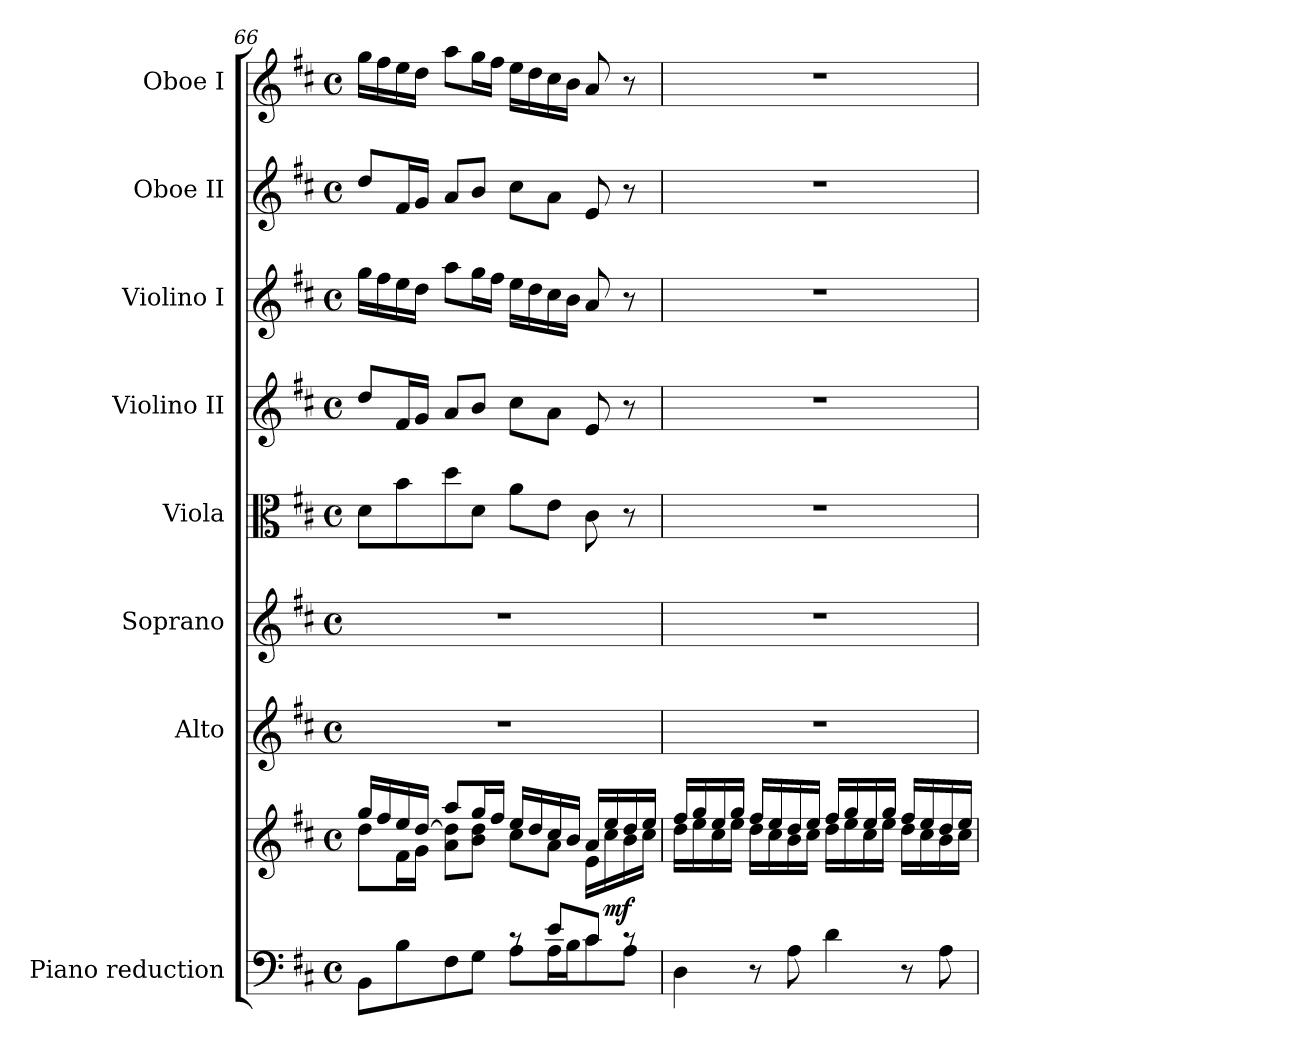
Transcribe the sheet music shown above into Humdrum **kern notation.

**kern	**kern	**dynam	**kern	**kern	**kern	**kern	**kern	**kern	**kern
*part8	*part8	*part8	*part7	*part6	*part5	*part4	*part3	*part2	*part1
*staff9	*staff8	*staff8/9	*staff7	*staff6	*staff5	*staff4	*staff3	*staff2	*staff1
*I"Piano reduction	*	*	*I"Alto	*I"Soprano	*I"Viola	*I"Violino II	*I"Violino I	*I"Oboe II	*I"Oboe I
*I'Pno	*	*	*	*	*I'Vla	*I'Vln	*I'Vln	*I'Ob	*I'Ob
*clefF4	*clefG2	*	*clefG2	*clefG2	*clefC3	*clefG2	*clefG2	*clefG2	*clefG2
*k[f#c#]	*k[f#c#]	*	*k[f#c#]	*k[f#c#]	*k[f#c#]	*k[f#c#]	*k[f#c#]	*k[f#c#]	*k[f#c#]
*M4/4	*M4/4	*	*M4/4	*M4/4	*M4/4	*M4/4	*M4/4	*M4/4	*M4/4
*met(c)	*met(c)	*	*met(c)	*met(c)	*met(c)	*met(c)	*met(c)	*met(c)	*met(c)
=66	=66	=66	=66	=66	=66	=66	=66	=66	=66
*^	*^	*	*	*	*	*	*	*	*
2ryy	8BB\L	16gg/LL	8dd\L	.	1r	1r	8d\L	8dd/L	16gg\LL	8dd/L	16gg\LL
.	.	16ff#/	.	.	.	.	.	.	16ff#\	.	16ff#\
.	8B\	16ee/	16f#\L	.	.	.	8b\	16f#/L	16ee\	16f#/L	16ee\
.	.	[16dd/JJ	16g\JJ	.	.	.	.	16g/JJ	16dd\JJ	16g/JJ	16dd\JJ
.	8F#\	8aa/L	8a\ 8dd\]L	.	.	.	8dd\	8a/L	8aa\L	8a/L	8aa\L
.	8G\J	16gg/L	8b\ 8dd\J	.	.	.	8d\J	8b/J	16gg\L	8b/J	16gg\L
.	.	16ff#/JJ	.	.	.	.	.	.	16ff#\JJ	.	16ff#\JJ
8rc	8A\L	16ee/LL	8cc#\L	.	.	.	8a\L	8cc#\L	16ee\LL	8cc#\L	16ee\LL
.	.	16dd/	.	.	.	.	.	.	16dd\	.	16dd\
8e/L	16A\L	16cc#/	8a\J	.	.	.	8e\J	8a\J	16cc#\	8a\J	16cc#\
.	16B\J	16b/JJ	.	.	.	.	.	.	16b\JJ	.	16b\JJ
8c#/J	8c#\	16a/LL	16e\LL	.	.	.	8c#\	8e/	8a/	8e/	8a/
!	!	!	!	!LO:DY:b	!	!	!	!	!	!	!
.	.	16ee/	16cc#\	mf	.	.	.	.	.	.	.
8rc	8A\J	16dd/	16b\	.	.	.	8r	8r	8r	8r	8r
.	.	16ee/JJ	16cc#\JJ	.	.	.	.	.	.	.	.
*v	*v	*	*	*	*	*	*	*	*	*	*
=67	=67	=67	=67	=67	=67	=67	=67	=67	=67	=67
4D\	16ff#/LL	16dd\LL	.	1r	1r	1r	1r	1r	1r	1r
.	16gg/	16ee\	.	.	.	.	.	.	.	.
.	16ee/	16cc#\	.	.	.	.	.	.	.	.
.	16gg/JJ	16ee\JJ	.	.	.	.	.	.	.	.
8r	16ff#/LL	16dd\LL	.	.	.	.	.	.	.	.
.	16ee/	16cc#\	.	.	.	.	.	.	.	.
8A\	16dd/	16b\	.	.	.	.	.	.	.	.
.	16ee/JJ	16cc#\JJ	.	.	.	.	.	.	.	.
4d\	16ff#/LL	16dd\LL	.	.	.	.	.	.	.	.
.	16gg/	16ee\	.	.	.	.	.	.	.	.
.	16ee/	16cc#\	.	.	.	.	.	.	.	.
.	16gg/JJ	16ee\JJ	.	.	.	.	.	.	.	.
8r	16ff#/LL	16dd\LL	.	.	.	.	.	.	.	.
.	16ee/	16cc#\	.	.	.	.	.	.	.	.
8A\	16dd/	16b\	.	.	.	.	.	.	.	.
.	16ee/JJ	16cc#\JJ	.	.	.	.	.	.	.	.
*	*v	*v	*	*	*	*	*	*	*	*
=	=	=	=	=	=	=	=	=	=
*-	*-	*-	*-	*-	*-	*-	*-	*-	*-
